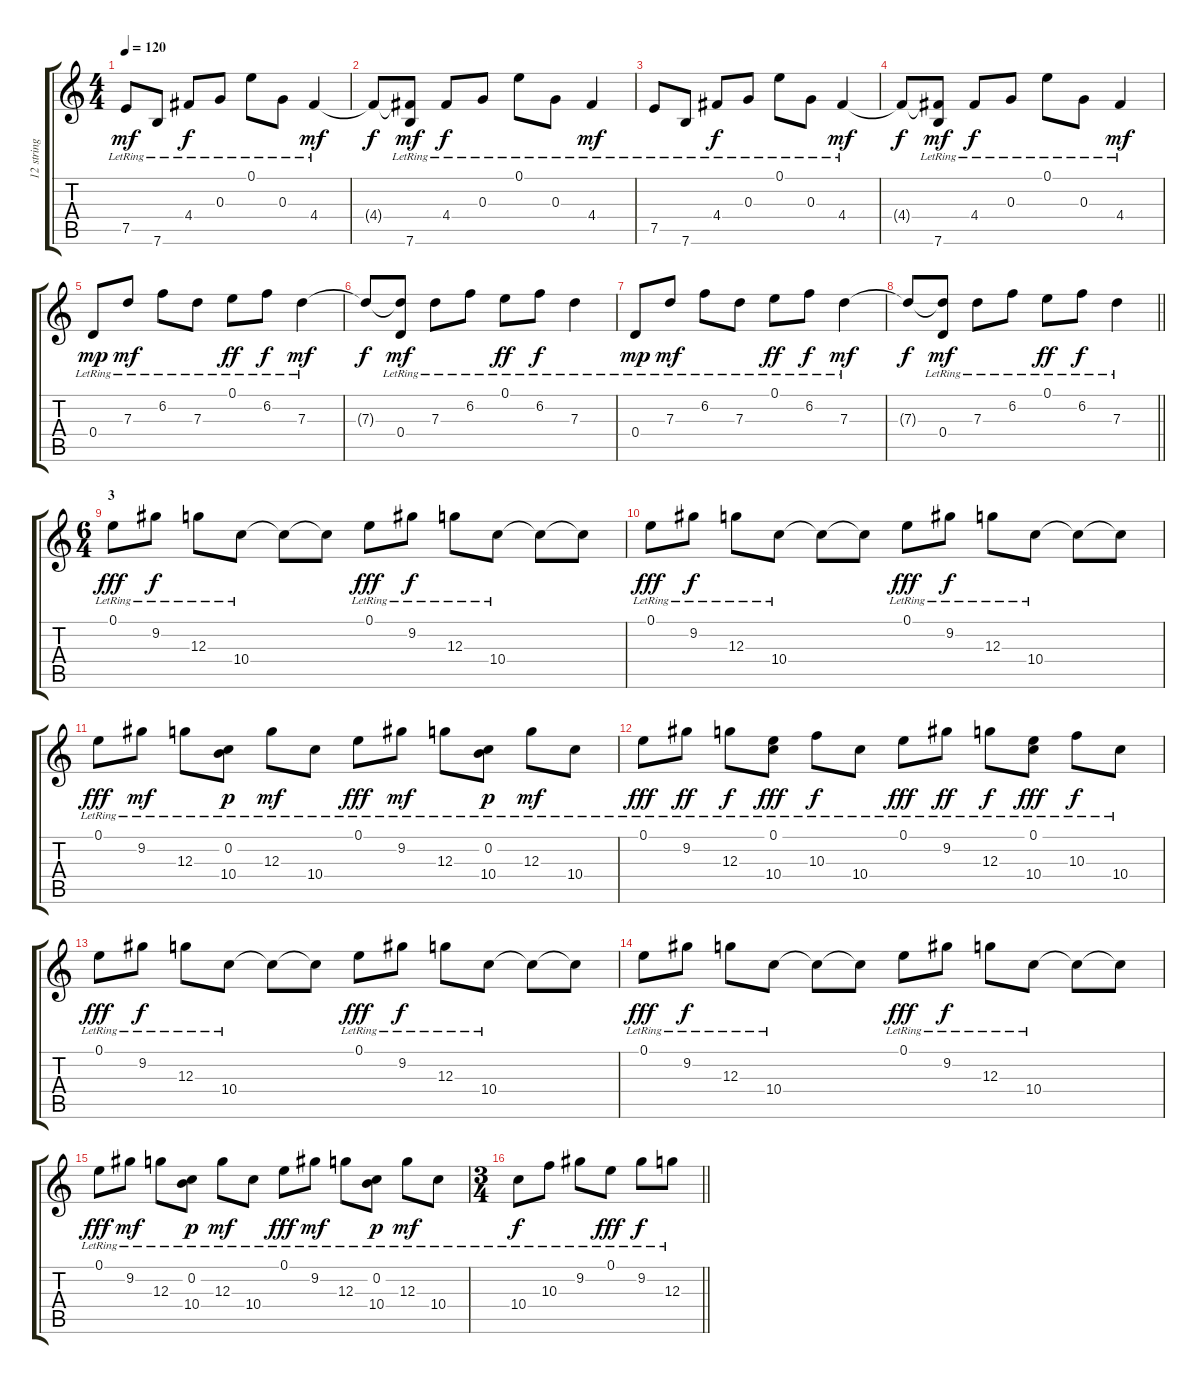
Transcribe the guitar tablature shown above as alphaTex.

\track ("12 string I think" "12 string ") {instrument acousticguitarnylon}
\staff {score tabs}
\tuning (E4 B3 G3 D3 A2 E2) {hide}
\ts (4 4)
\section ("" "")
\tempo 120
\clef g2
\ks c
7.5{lr}.8{dy mf} 7.6{lr}.8 4.4{lr}.8{dy f} 0.3{lr}.8 0.1{lr}.8 0.3{lr}.8 4.4{lr}.4{dy mf} |
4.4{t}.8{dy f} (4.4{t} 7.6{lr}).8{dy mf} 4.4{lr}.8{dy f} 0.3{lr}.8 0.1{lr}.8 0.3{lr}.8 4.4{lr}.4{dy mf} |
7.5{lr}.8 7.6{lr}.8 4.4{lr}.8{dy f} 0.3{lr}.8 0.1{lr}.8 0.3{lr}.8 4.4{lr}.4{dy mf} |
4.4{t}.8{dy f} (4.4{t} 7.6{lr}).8{dy mf} 4.4{lr}.8{dy f} 0.3{lr}.8 0.1{lr}.8 0.3{lr}.8 4.4{lr}.4{dy mf} |
0.4{lr}.8{dy mp} 7.3{lr}.8{dy mf} 6.2{lr}.8 7.3{lr}.8 0.1{lr}.8{dy ff} 6.2{lr}.8{dy f} 7.3{lr}.4{dy mf} |
7.3{t}.8{dy f} (7.3{t} 0.4{lr}).8{dy mf} 7.3{lr}.8 6.2{lr}.8 0.1{lr}.8{dy ff} 6.2{lr}.8{dy f} 7.3{lr}.4 |
0.4{lr}.8{dy mp} 7.3{lr}.8{dy mf} 6.2{lr}.8 7.3{lr}.8 0.1{lr}.8{dy ff} 6.2{lr}.8{dy f} 7.3{lr}.4{dy mf} |
\barLineRight lightlight
7.3{t}.8{dy f} (7.3{t} 0.4{lr}).8{dy mf} 7.3{lr}.8 6.2{lr}.8 0.1{lr}.8{dy ff} 6.2{lr}.8{dy f} 7.3{lr}.4 |
\ts (6 4)
\section ("" "3")
0.1{lr}.8{dy fff volume 7} 9.2{lr}.8{dy f} 12.3{lr}.8 10.4{lr}.8 10.4{t}.8 10.4{t}.8 0.1{lr}.8{dy fff} 9.2{lr}.8{dy f} 12.3{lr}.8 10.4{lr}.8 10.4{t}.8 10.4{t}.8 |
0.1{lr}.8{dy fff} 9.2{lr}.8{dy f} 12.3{lr}.8 10.4{lr}.8 10.4{t}.8 10.4{t}.8 0.1{lr}.8{dy fff} 9.2{lr}.8{dy f} 12.3{lr}.8 10.4{lr}.8 10.4{t}.8 10.4{t}.8 |
0.1{lr}.8{dy fff} 9.2{lr}.8{dy mf} 12.3{lr}.8 (0.2{lr} 10.4{lr}).8{dy p} 12.3{lr}.8{dy mf} 10.4{lr}.8 0.1{lr}.8{dy fff} 9.2{lr}.8{dy mf} 12.3{lr}.8 (0.2{lr} 10.4{lr}).8{dy p} 12.3{lr}.8{dy mf} 10.4{lr}.8 |
0.1{lr}.8{dy fff} 9.2{lr}.8{dy ff} 12.3{lr}.8{dy f} (0.1{lr} 10.4{lr}).8{dy fff} 10.3{lr}.8{dy f} 10.4{lr}.8 0.1{lr}.8{dy fff} 9.2{lr}.8{dy ff} 12.3{lr}.8{dy f} (0.1{lr} 10.4{lr}).8{dy fff} 10.3{lr}.8{dy f} 10.4{lr}.8 |
0.1{lr}.8{dy fff} 9.2{lr}.8{dy f} 12.3{lr}.8 10.4{lr}.8 10.4{t}.8 10.4{t}.8 0.1{lr}.8{dy fff} 9.2{lr}.8{dy f} 12.3{lr}.8 10.4{lr}.8 10.4{t}.8 10.4{t}.8 |
0.1{lr}.8{dy fff} 9.2{lr}.8{dy f} 12.3{lr}.8 10.4{lr}.8 10.4{t}.8 10.4{t}.8 0.1{lr}.8{dy fff} 9.2{lr}.8{dy f} 12.3{lr}.8 10.4{lr}.8 10.4{t}.8 10.4{t}.8 |
0.1{lr}.8{dy fff} 9.2{lr}.8{dy mf} 12.3{lr}.8 (0.2{lr} 10.4{lr}).8{dy p} 12.3{lr}.8{dy mf} 10.4{lr}.8 0.1{lr}.8{dy fff} 9.2{lr}.8{dy mf} 12.3{lr}.8 (0.2{lr} 10.4{lr}).8{dy p} 12.3{lr}.8{dy mf} 10.4{lr}.8 |
\ts (3 4)
\barLineRight lightlight
10.4{lr}.8{dy f} 10.3{lr}.8 9.2{lr}.8 0.1{lr}.8{dy fff} 9.2{lr}.8{dy f} 12.3{lr}.8
